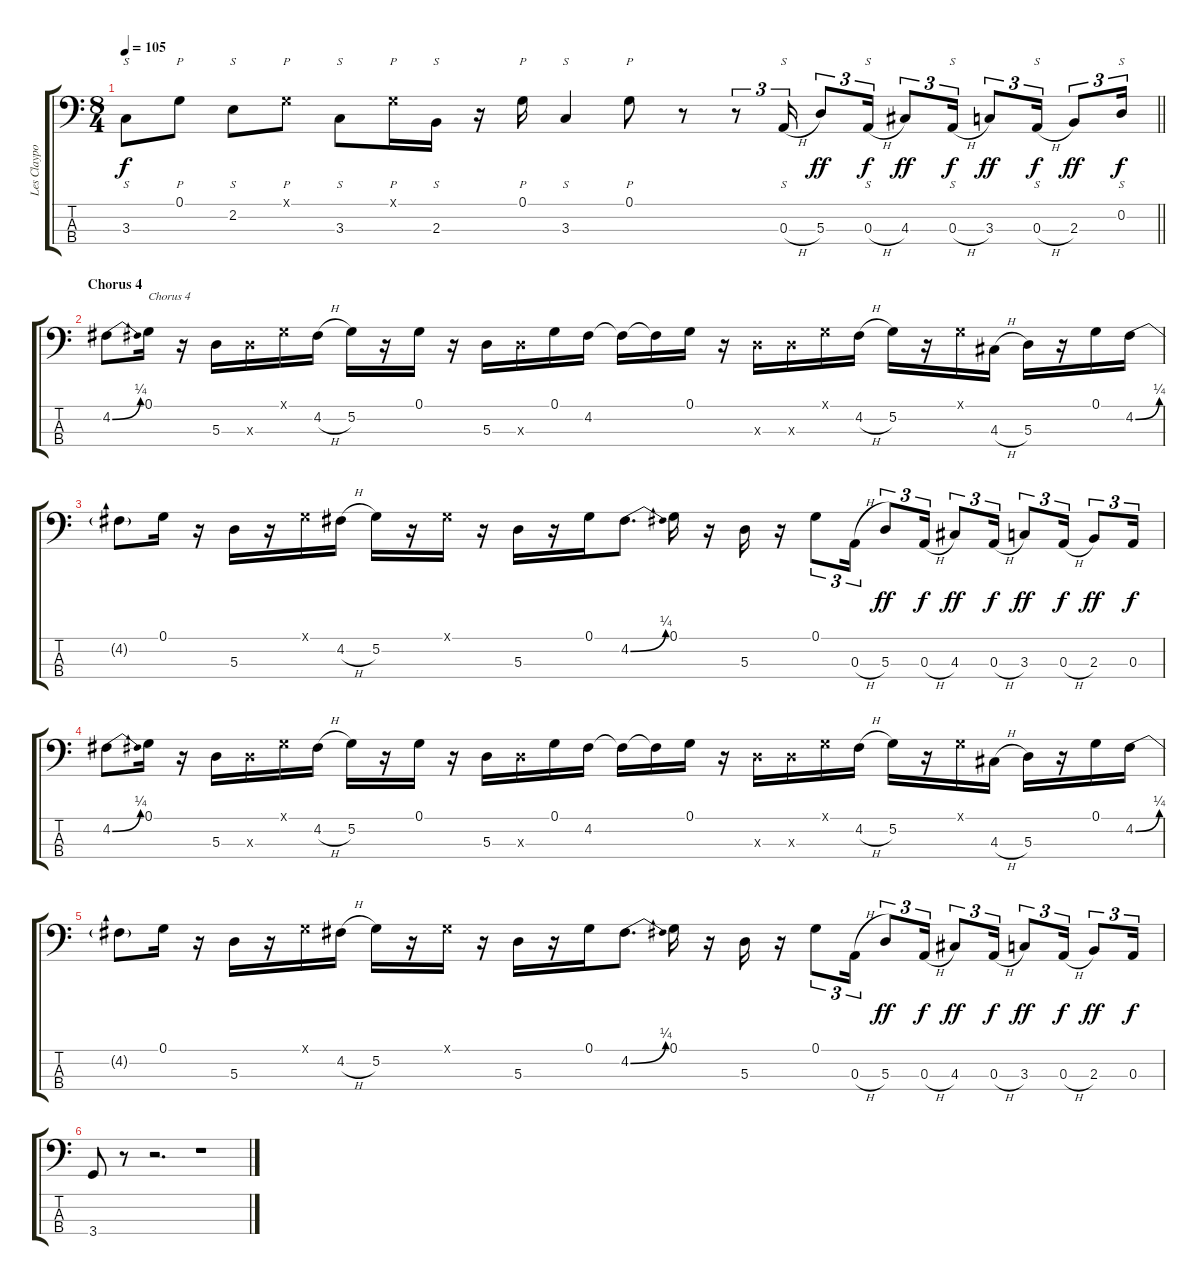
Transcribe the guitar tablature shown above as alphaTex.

\track ("Les Claypool" "Les Claypo") {instrument slapbass2}
\staff {score tabs}
\tuning (G2 D2 A1 E1) {hide}
\ts (8 4)
\tempo 105
\clef f4
\barLineRight lightlight
\ks c
3.3.8{s dy f} 0.1.8{p} 2.2.8{s} 0.1{x}.8{p} 3.3.8{s} 0.1{x}.16{p} 2.3.16{s} r.16 0.1.16{p} 3.3.4{s} 0.1.8{p} r.8 r.8{tu (3 2)} 0.3{h}.16{s tu (3 2)} 5.3.8{tu (3 2) dy ff} 0.3{h}.16{s tu (3 2) dy f} 4.3.8{tu (3 2) dy ff} 0.3{h}.16{s tu (3 2) dy f} 3.3.8{tu (3 2) dy ff} 0.3{h}.16{s tu (3 2) dy f} 2.3.8{tu (3 2) dy ff} 0.2.16{s tu (3 2) dy f} |
\section ("" "Chorus 4")
4.2{be (bend 0 0 60 1)}.8 0.1.16{txt "Chorus 4"} r.16 5.3.16 5.3{x}.16 0.1{x}.16 4.2{h}.16 5.2.16 r.16 0.1.16 r.16 5.3.16 5.3{x}.16 0.1.16 4.2.16 4.2{t}.16 4.2{t}.16 0.1.16 r.16 5.3{x}.16 5.3{x}.16 0.1{x}.16 4.2{h}.16 5.2.16 r.16 0.1{x}.16 4.3{h}.16 5.3.16 r.16 0.1.16 4.2{be (bend 0 0 60 1)}.16 |
4.2{t}.8 0.1.16 r.16 5.3.16 r.16 0.1{x}.16 4.2{h}.16 5.2.16 r.16 0.1{x}.16 r.16 5.3.16 r.16 0.1.16 4.2{be (bend 0 0 60 1)}.8{d} 0.1.16 r.16 5.3.16 r.16 0.1.8{tu (3 2)} 0.3{h}.16{tu (3 2)} 5.3.8{tu (3 2) dy ff} 0.3{h}.16{tu (3 2) dy f} 4.3.8{tu (3 2) dy ff} 0.3{h}.16{tu (3 2) dy f} 3.3.8{tu (3 2) dy ff} 0.3{h}.16{tu (3 2) dy f} 2.3.8{tu (3 2) dy ff} 0.3.16{tu (3 2) dy f} |
4.2{be (bend 0 0 60 1)}.8 0.1.16 r.16 5.3.16 5.3{x}.16 0.1{x}.16 4.2{h}.16 5.2.16 r.16 0.1.16 r.16 5.3.16 5.3{x}.16 0.1.16 4.2.16 4.2{t}.16 4.2{t}.16 0.1.16 r.16 5.3{x}.16 5.3{x}.16 0.1{x}.16 4.2{h}.16 5.2.16 r.16 0.1{x}.16 4.3{h}.16 5.3.16 r.16 0.1.16 4.2{be (bend 0 0 60 1)}.16 |
4.2{t}.8 0.1.16 r.16 5.3.16 r.16 0.1{x}.16 4.2{h}.16 5.2.16 r.16 0.1{x}.16 r.16 5.3.16 r.16 0.1.16 4.2{be (bend 0 0 60 1)}.8{d} 0.1.16 r.16 5.3.16 r.16 0.1.8{tu (3 2)} 0.3{h}.16{tu (3 2)} 5.3.8{tu (3 2) dy ff} 0.3{h}.16{tu (3 2) dy f} 4.3.8{tu (3 2) dy ff} 0.3{h}.16{tu (3 2) dy f} 3.3.8{tu (3 2) dy ff} 0.3{h}.16{tu (3 2) dy f} 2.3.8{tu (3 2) dy ff} 0.3.16{tu (3 2) dy f} |
3.4.8 r.8 r.2{d} r.1
